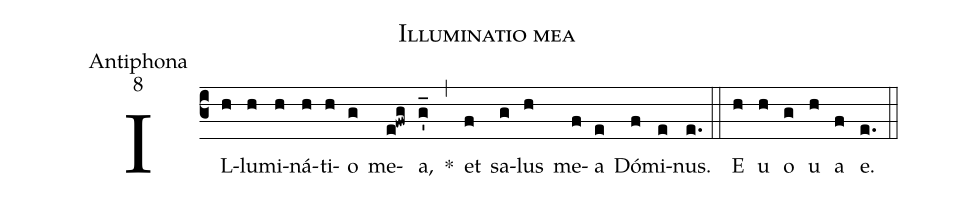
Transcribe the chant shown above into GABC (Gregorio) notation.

name:Illuminatio mea;
office-part:Antiphona;
mode:8;
%%
(c3) IL(h)lu(h)mi(h)ná(h)ti(h)o(g) me(e!fwg)a,(g'_) *(,) et(f) sa(g)lus(h) me(f)a(e) Dó(f)mi(e)nus.(e.) (::) E(h) u(h) o(g) u(h) a(f) e.(e.) (::)
